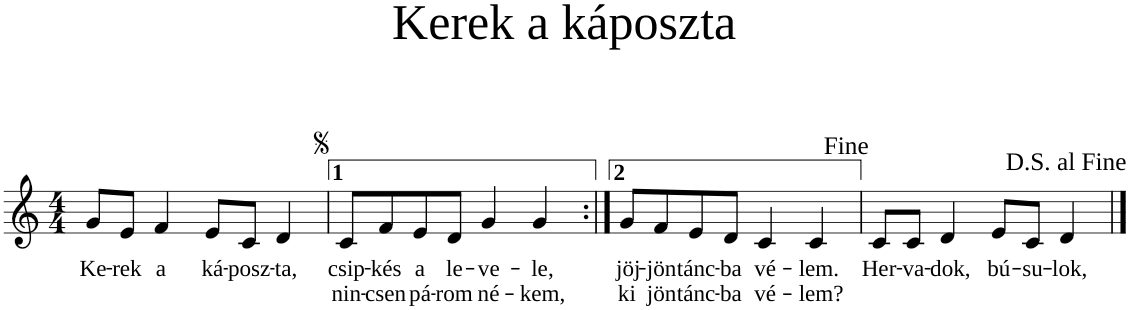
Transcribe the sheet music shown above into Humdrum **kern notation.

**kern	**text	**text
*part1	*part1	*part1
*staff1	*staff1	*staff1
*I"Piano	*	*
*I'Pno.	*	*
*clefG2	*	*
*k[]	*	*
*M4/4	*	*
=1	=1	=1
!	!LO:LY:b	!
8g/L	Ke-	.
!	!LO:LY:b	!
8e/J	-rek	.
!	!LO:LY:b	!
4f/	a	.
!	!LO:LY:b	!
8e/L	ká-	.
!	!LO:LY:b	!
8c/J	-posz-	.
!	!LO:LY:b	!
4d/	-ta,	.
=2	=2	=2
!	!LO:LY:b	!LO:LY:b
8c/L	csip-	nin-
!	!LO:LY:b	!LO:LY:b
8f/	-kés	-csen
!	!LO:LY:b	!LO:LY:b
8e/	a	pá-
!	!LO:LY:b	!LO:LY:b
8d/J	le-	-rom
!	!LO:LY:b	!LO:LY:b
4g/	-ve-	né-
!	!LO:LY:b	!LO:LY:b
4g/	-le,	-kem,
=3:|!	=3:|!	=3:|!
!	!LO:LY:b	!LO:LY:b
8g/L	jöj-	ki
!	!LO:LY:b	!LO:LY:b
8f/	-jön	jön
!	!LO:LY:b	!LO:LY:b
8e/	tánc-	tánc-
!	!LO:LY:b	!LO:LY:b
8d/J	-ba	-ba
!	!LO:LY:b	!LO:LY:b
4c/	vé-	vé-
!	!LO:LY:b	!LO:LY:b
4c/	-lem.	-lem?
!LO:TX:a:t=<font face="Times New Roman"/>Fine	!	!
=4	=4	=4
!	!LO:LY:b	!
8c/L	Her-	.
!	!LO:LY:b	!
8c/J	-va-	.
!	!LO:LY:b	!
4d/	-dok,	.
!	!LO:LY:b	!
8e/L	bú-	.
!	!LO:LY:b	!
8c/J	-su-	.
!	!LO:LY:b	!
4d/	-lok,	.
!LO:TX:a:t=<font face="Times New Roman"/>D.S. al Fine	!	!
==	==	==
*-	*-	*-
